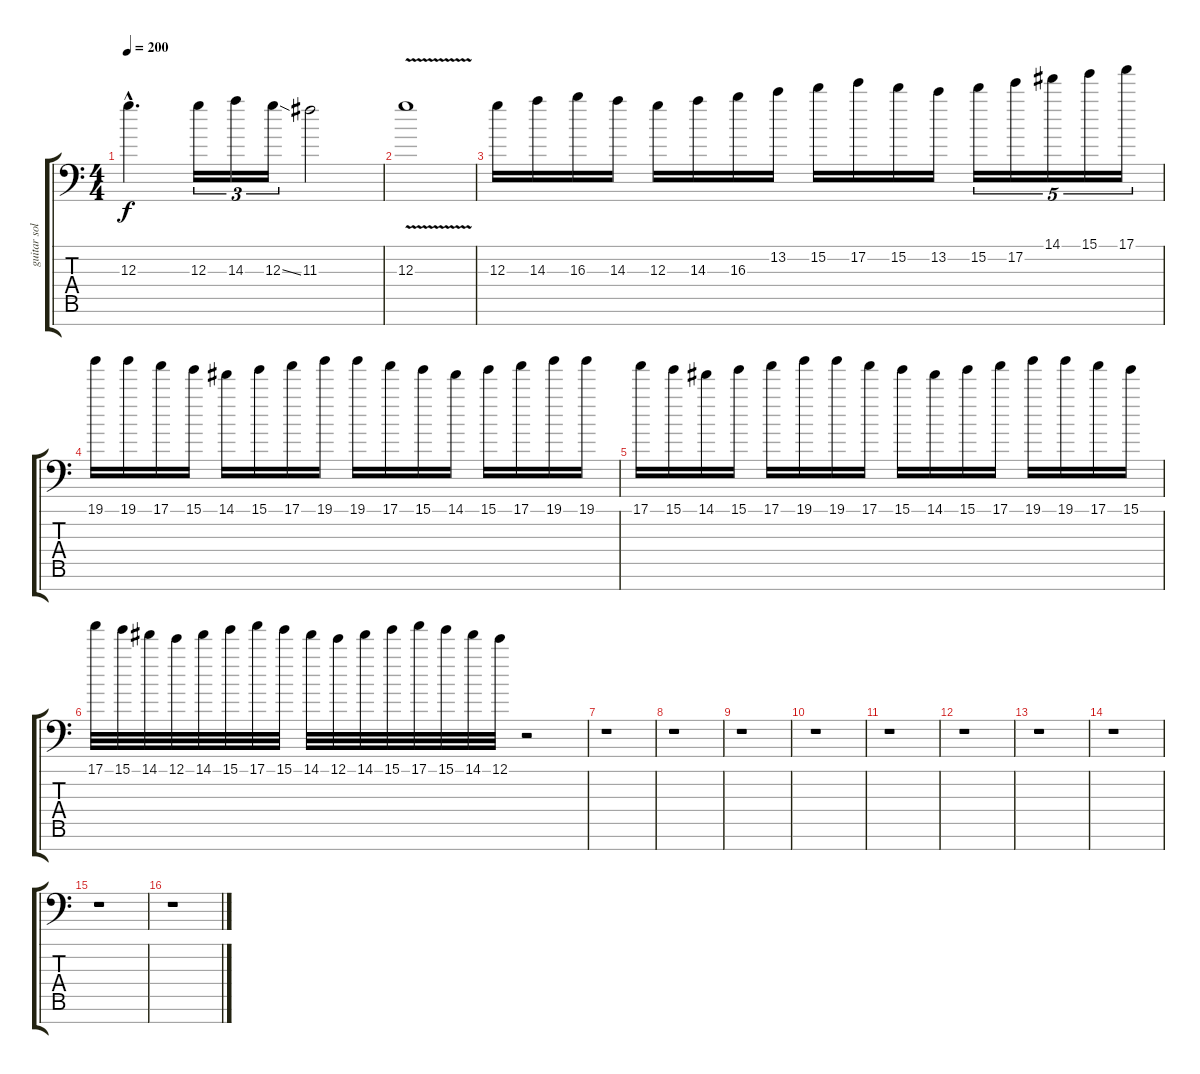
\track ("guitar solo" "guitar sol") {instrument distortionguitar}
\staff {score tabs}
\tuning (E4 B3 G3 D3 A2 E2 C-1) {hide}
\ts (4 4)
\tempo 200
\clef f4
\ks c
12.3{hac}.4{d dy f} 12.3.16{tu (3 2)} 14.3.16{tu (3 2)} 12.3{ss}.16{tu (3 2)} 11.3.2 |
12.3{v}.1 |
12.3.16 14.3.16 16.3.16 14.3.16 12.3.16 14.3.16 16.3.16 13.2.16 15.2.16 17.2.16 15.2.16 13.2.16 15.2.16{tu (5 4)} 17.2.16{tu (5 4)} 14.1.16{tu (5 4)} 15.1.16{tu (5 4)} 17.1.16{tu (5 4)} |
19.1.16 19.1.16 17.1.16 15.1.16 14.1.16 15.1.16 17.1.16 19.1.16 19.1.16 17.1.16 15.1.16 14.1.16 15.1.16 17.1.16 19.1.16 19.1.16 |
17.1.16 15.1.16 14.1.16 15.1.16 17.1.16 19.1.16 19.1.16 17.1.16 15.1.16 14.1.16 15.1.16 17.1.16 19.1.16 19.1.16 17.1.16 15.1.16 |
17.1.32{balance 8} 15.1.32 14.1.32 12.1.32 14.1.32 15.1.32 17.1.32 15.1.32 14.1.32 12.1.32 14.1.32 15.1.32 17.1.32 15.1.32 14.1.32 12.1.32 r.2 |
r.1 |
r.1 |
r.1 |
r.1 |
r.1 |
r.1 |
r.1 |
r.1 |
r.1 |
r.1
